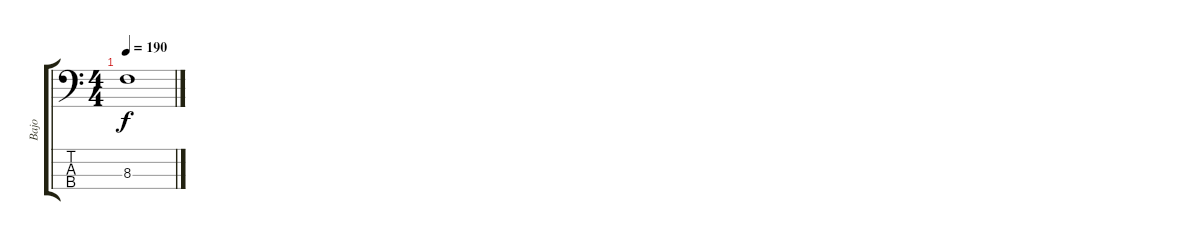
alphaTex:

\track ("Bajo" "Bajo") {instrument electricbassfinger}
\staff {score tabs}
\tuning (G2 D2 A1 E1) {hide}
\ts (4 4)
\tempo 190
\clef f4
\ks c
8.3{t}.1{dy f}
